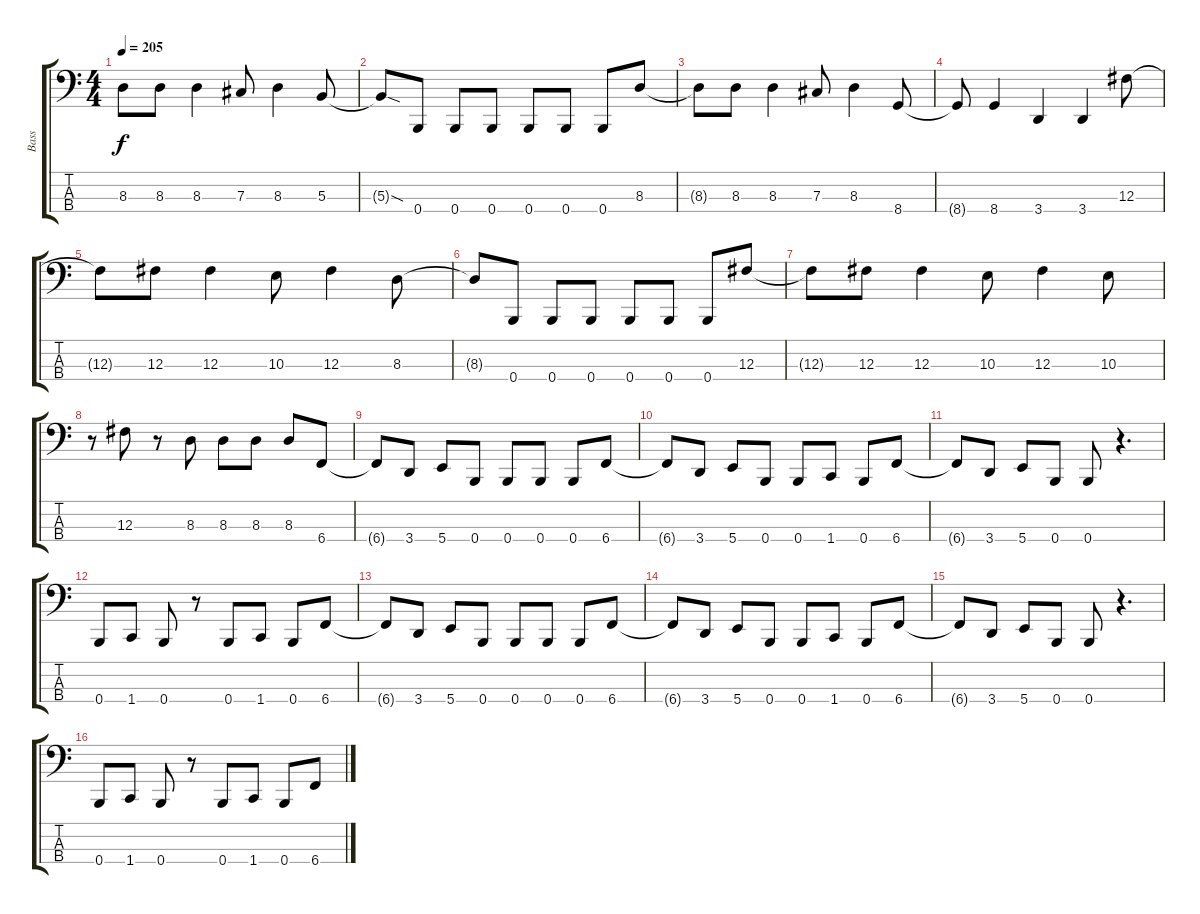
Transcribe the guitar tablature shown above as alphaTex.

\track ("Bass" "Bass") {instrument electricbasspick}
\staff {score tabs}
\tuning (E2 B1 Gb1 B0) {hide}
\ts (4 4)
\tempo 205
\clef f4
\ks c
8.3{t}.8{dy f} 8.3.8 8.3.4 7.3.8 8.3.4 5.3.8 |
5.3{sod t}.8 0.4.8 0.4.8 0.4.8 0.4.8 0.4.8 0.4.8 8.3.8 |
8.3{t}.8 8.3.8 8.3.4 7.3.8 8.3.4 8.4.8 |
8.4{t}.8 8.4.4 3.4.4 3.4.4 12.3.8 |
12.3{t}.8 12.3.8 12.3.4 10.3.8 12.3.4 8.3.8 |
8.3{t}.8 0.4.8 0.4.8 0.4.8 0.4.8 0.4.8 0.4.8 12.3.8 |
12.3{t}.8 12.3.8 12.3.4 10.3.8 12.3.4 10.3.8 |
r.8 12.3.8 r.8 8.3.8 8.3.8 8.3.8 8.3.8 6.4.8 |
6.4{t}.8 3.4.8 5.4.8 0.4.8 0.4.8 0.4.8 0.4.8 6.4.8 |
6.4{t}.8 3.4.8 5.4.8 0.4.8 0.4.8 1.4.8 0.4.8 6.4.8 |
6.4{t}.8 3.4.8 5.4.8 0.4.8 0.4.8 r.4{d} |
0.4.8 1.4.8 0.4.8 r.8 0.4.8 1.4.8 0.4.8 6.4.8 |
6.4{t}.8 3.4.8 5.4.8 0.4.8 0.4.8 0.4.8 0.4.8 6.4.8 |
6.4{t}.8 3.4.8 5.4.8 0.4.8 0.4.8 1.4.8 0.4.8 6.4.8 |
6.4{t}.8 3.4.8 5.4.8 0.4.8 0.4.8 r.4{d} |
0.4.8 1.4.8 0.4.8 r.8 0.4.8 1.4.8 0.4.8 6.4.8
